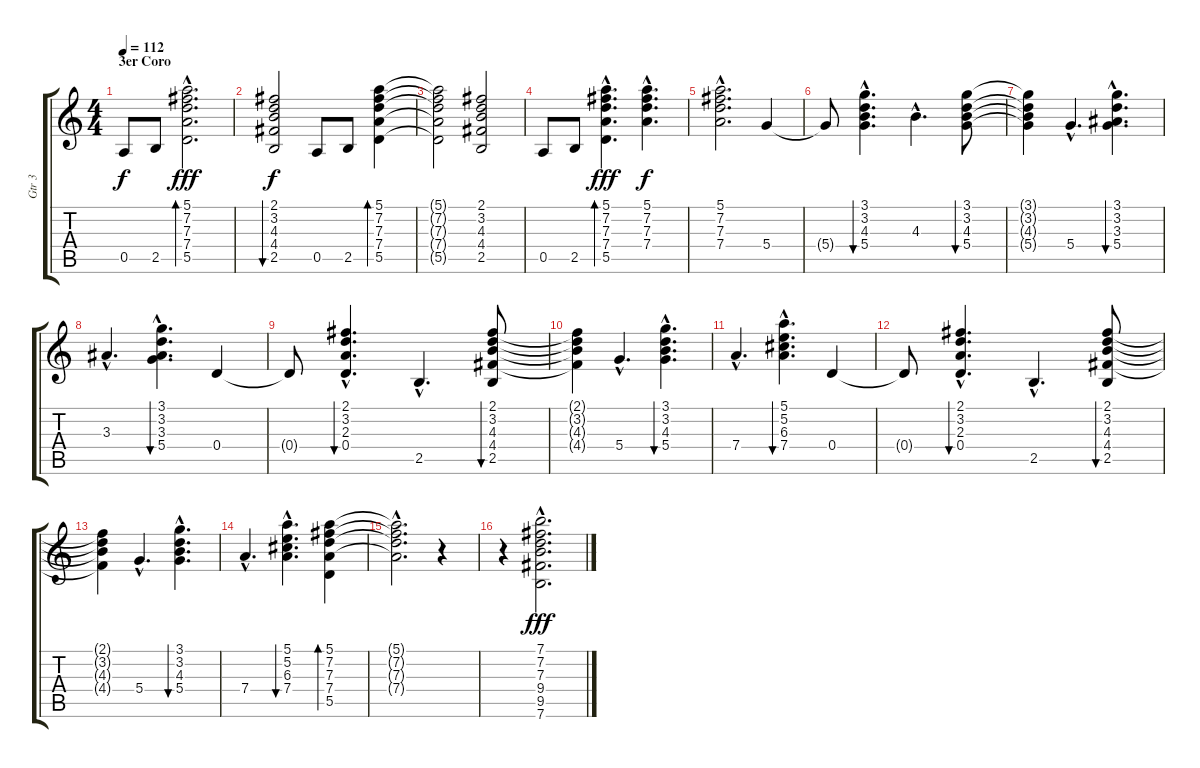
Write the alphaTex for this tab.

\track ("Gtr 3" "Gtr 3") {instrument electricguitarclean}
\staff {score tabs}
\tuning (E4 B3 G3 D3 A2 E2) {hide}
\ts (4 4)
\section ("" "3er Coro")
\tempo 112
\clef g2
\ks c
0.5.8{dy f} 2.5.8 (5.1{hac} 7.2{hac} 7.3{hac} 7.4{hac} 5.5{hac}).2{d bd 30 dy fff} |
(2.1 3.2 4.3 4.4 2.5).2{bu 30 dy f} 0.5.8 2.5.8 (5.1 7.2 7.3 7.4 5.5).4{bd 30} |
(5.1{t} 7.2{t} 7.3{t} 7.4{t} 5.5{t}).2 (2.1 3.2 4.3 4.4 2.5).2 |
0.5.8 2.5.8 (5.1{hac} 7.2{hac} 7.3{hac} 7.4{hac} 5.5{hac}).4{d bd 30 dy fff} (5.1{hac} 7.2{hac} 7.3{hac} 7.4{hac}).4{d dy f} |
(5.1{hac} 7.2{hac} 7.3{hac} 7.4{hac}).2{d} 5.4.4 |
5.4{t}.8 (3.1{hac} 3.2{hac} 4.3{hac} 5.4{hac}).4{d bu 30} 4.3{hac}.4{d} (3.1 3.2 4.3 5.4).8{bu 30} |
(3.1{t} 3.2{t} 4.3{t} 5.4{t}).4 5.4{hac}.4{d} (3.1{hac} 3.2{hac} 3.3{hac} 5.4{hac}).4{d bu 30} |
3.3{hac}.4{d} (3.1{hac} 3.2{hac} 3.3{hac} 5.4{hac}).4{d bu 30} 0.4.4 |
0.4{t}.8 (2.1{hac} 3.2{hac} 2.3{hac} 0.4{hac}).4{d bu 30} 2.5{hac}.4{d} (2.1 3.2 4.3 4.4 2.5).8{bu 30} |
(2.1{t} 3.2{t} 4.3{t} 4.4{t}).4 5.4{hac}.4{d} (3.1{hac} 3.2{hac} 4.3{hac} 5.4{hac}).4{d bu 30} |
7.4{hac}.4{d} (5.1{hac} 5.2{hac} 6.3{hac} 7.4{hac}).4{d bu 30} 0.4.4 |
0.4{t}.8 (2.1{hac} 3.2{hac} 2.3{hac} 0.4{hac}).4{d bu 30} 2.5{hac}.4{d} (2.1 3.2 4.3 4.4 2.5).8{bu 30} |
(2.1{t} 3.2{t} 4.3{t} 4.4{t}).4 5.4{hac}.4{d} (3.1{hac} 3.2{hac} 4.3{hac} 5.4{hac}).4{d bu 30} |
7.4{hac}.4{d} (5.1{hac} 5.2{hac} 6.3{hac} 7.4{hac}).4{d bu 30} (5.1 7.2 7.3 7.4 5.5).4{bd 30} |
(5.1{hac t} 7.2{hac t} 7.3{hac t} 7.4{hac t}).2{d} r.4 |
r.4 (7.1{hac} 7.2{hac} 7.3{hac} 9.4{hac} 9.5{hac} 7.6{hac}).2{d dy fff}
